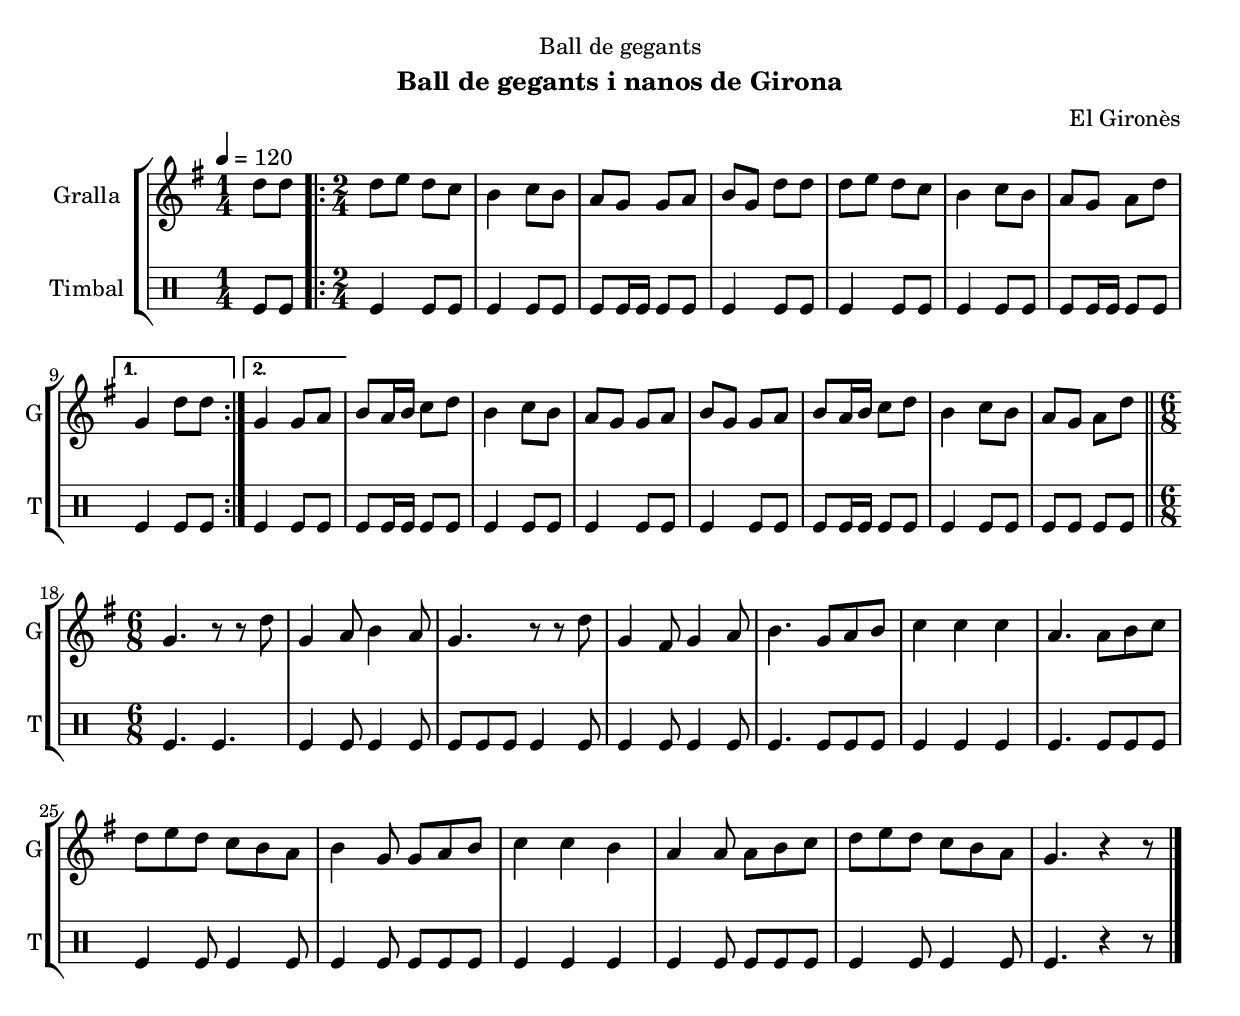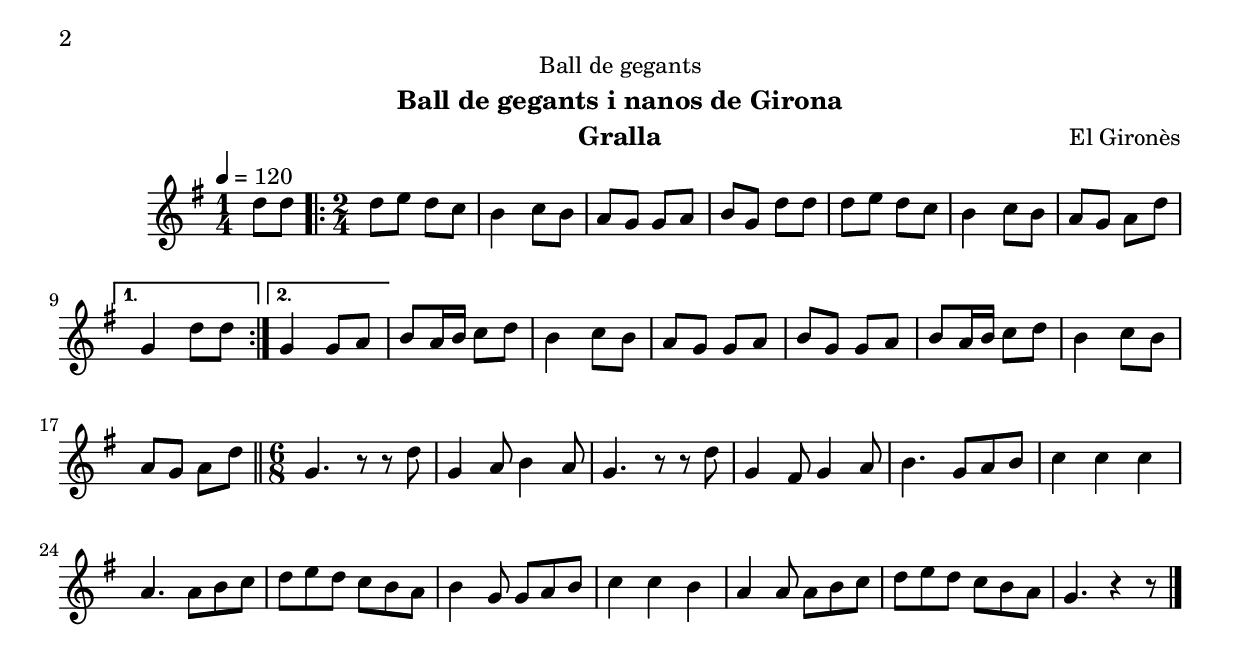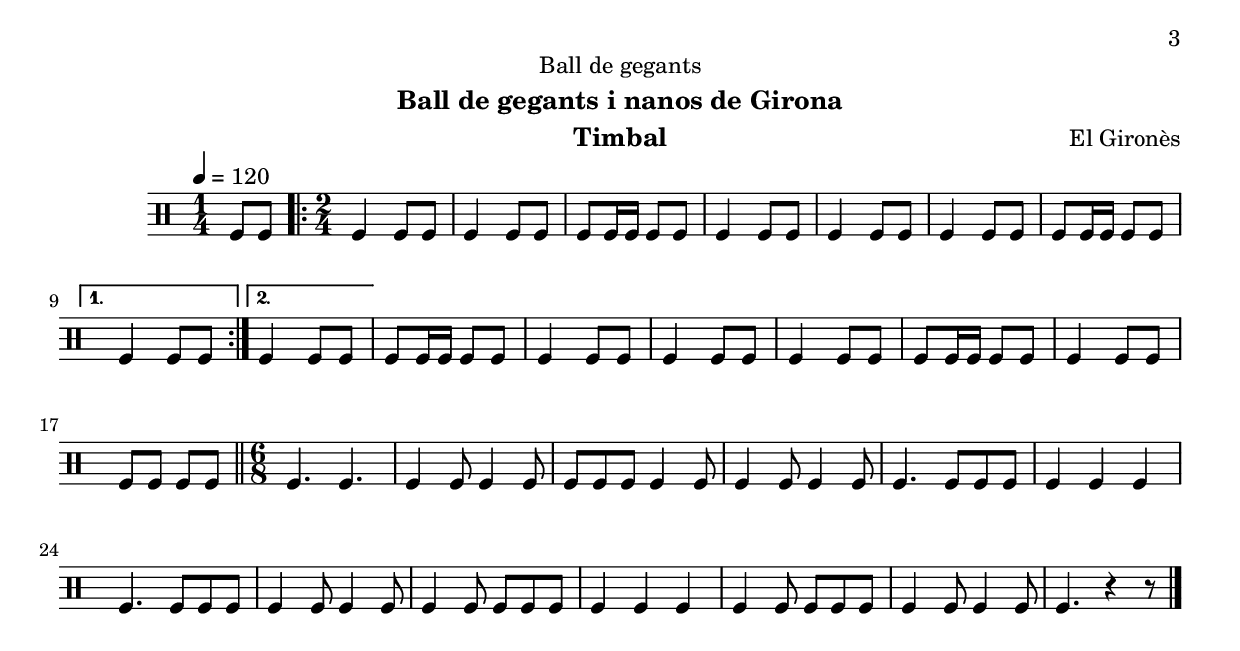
\version "2.16.2"

\header {
  dedication="Ball de gegants"
  title=""
  subtitle="Ball de gegants i nanos de Girona"
  subsubtitle=""
  poet=""
  meter=""
  piece=""
  composer="El Gironès"
  arranger=""
  opus=""
  instrument=""
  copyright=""
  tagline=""
}

liniaroAa =
\relative d''
{
  \tempo 4=120
  \clef treble
  \key g \major
  \time 1/4
  d8 d  |
  \time 2/4   \repeat volta 2 { d8 e d c  |
  b4 c8 b  |
  a8 g g a  |
  %05
  b8 g d' d  |
  d8 e d c  |
  b4 c8 b  |
  a8 g a d }
  \alternative { { g,4 d'8 d }
  %10
  { g,4 g8 a } }
  b8 a16 b c8 d  |
  b4 c8 b  |
  a8 g g a  |
  b8 g g a  |
  %15
  b8 a16 b c8 d  |
  b4 c8 b  |
  a8 g a d  \bar "||"
  \time 6/8   g,4. r8 r d'  |
  g,4 a8 b4 a8  |
  %20
  g4. r8 r d'  |
  g,4 fis8 g4 a8  |
  b4. g8 a b  |
  c4 c c  |
  a4. a8 b c  |
  %25
  d8 e d c b a  |
  b4 g8 g a b  |
  c4 c b  |
  a4 a8 a b c  |
  d8 e d c b a  |
  %30
  g4. r4 r8  \bar "|." % kompletite
}

liniaroAb =
\drummode
{
  \tempo 4=120
  \time 1/4
  tomfl8 tomfl  |
  \time 2/4   \repeat volta 2 { tomfl4 tomfl8 tomfl  |
  tomfl4 tomfl8 tomfl  |
  tomfl8 tomfl16 tomfl tomfl8 tomfl  |
  %05
  tomfl4 tomfl8 tomfl  |
  tomfl4 tomfl8 tomfl  |
  tomfl4 tomfl8 tomfl  |
  tomfl8 tomfl16 tomfl tomfl8 tomfl }
  \alternative { { tomfl4 tomfl8 tomfl }
  %10
  { tomfl4 tomfl8 tomfl } }
  tomfl8 tomfl16 tomfl tomfl8 tomfl  |
  tomfl4 tomfl8 tomfl  |
  tomfl4 tomfl8 tomfl  |
  tomfl4 tomfl8 tomfl  |
  %15
  tomfl8 tomfl16 tomfl tomfl8 tomfl  |
  tomfl4 tomfl8 tomfl  |
  tomfl8 tomfl tomfl tomfl  \bar "||"
  \time 6/8   tomfl4. tomfl  |
  tomfl4 tomfl8 tomfl4 tomfl8  |
  %20
  tomfl8 tomfl tomfl tomfl4 tomfl8  |
  tomfl4 tomfl8 tomfl4 tomfl8  |
  tomfl4. tomfl8 tomfl tomfl  |
  tomfl4 tomfl tomfl  |
  tomfl4. tomfl8 tomfl tomfl  |
  %25
  tomfl4 tomfl8 tomfl4 tomfl8  |
  tomfl4 tomfl8 tomfl tomfl tomfl  |
  tomfl4 tomfl tomfl  |
  tomfl4 tomfl8 tomfl tomfl tomfl  |
  tomfl4 tomfl8 tomfl4 tomfl8  |
  %30
  tomfl4. r4 r8  \bar "|." % kompletite
}

\bookpart {
  \score {
    \new StaffGroup {
      \override Score.RehearsalMark #'self-alignment-X = #LEFT
      <<
        \new Staff \with {instrumentName = #"Gralla" shortInstrumentName = #"G"} \liniaroAa
        \new DrumStaff \with {instrumentName = #"Timbal" shortInstrumentName = #"T"} \liniaroAb
      >>
    }
    \layout {}
  }
  \score { \unfoldRepeats
    \new StaffGroup {
      \override Score.RehearsalMark #'self-alignment-X = #LEFT
      <<
        \new Staff \with {instrumentName = #"Gralla" shortInstrumentName = #"G"} \liniaroAa
        \new DrumStaff \with {instrumentName = #"Timbal" shortInstrumentName = #"T"} \liniaroAb
      >>
    }
    \midi {
      \set Staff.midiInstrument = "oboe"
      \set DrumStaff.midiInstrument = "drums"
    }
  }
}

\bookpart {
  \header {instrument="Gralla"}
  \score {
    \new StaffGroup {
      \override Score.RehearsalMark #'self-alignment-X = #LEFT
      <<
        \new Staff \liniaroAa
      >>
    }
    \layout {}
  }
  \score { \unfoldRepeats
    \new StaffGroup {
      \override Score.RehearsalMark #'self-alignment-X = #LEFT
      <<
        \new Staff \liniaroAa
      >>
    }
    \midi {
      \set Staff.midiInstrument = "oboe"
      \set DrumStaff.midiInstrument = "drums"
    }
  }
}

\bookpart {
  \header {instrument="Timbal"}
  \score {
    \new StaffGroup {
      \override Score.RehearsalMark #'self-alignment-X = #LEFT
      <<
        \new DrumStaff \liniaroAb
      >>
    }
    \layout {}
  }
  \score { \unfoldRepeats
    \new StaffGroup {
      \override Score.RehearsalMark #'self-alignment-X = #LEFT
      <<
        \new DrumStaff \liniaroAb
      >>
    }
    \midi {
      \set Staff.midiInstrument = "oboe"
      \set DrumStaff.midiInstrument = "drums"
    }
  }
}

